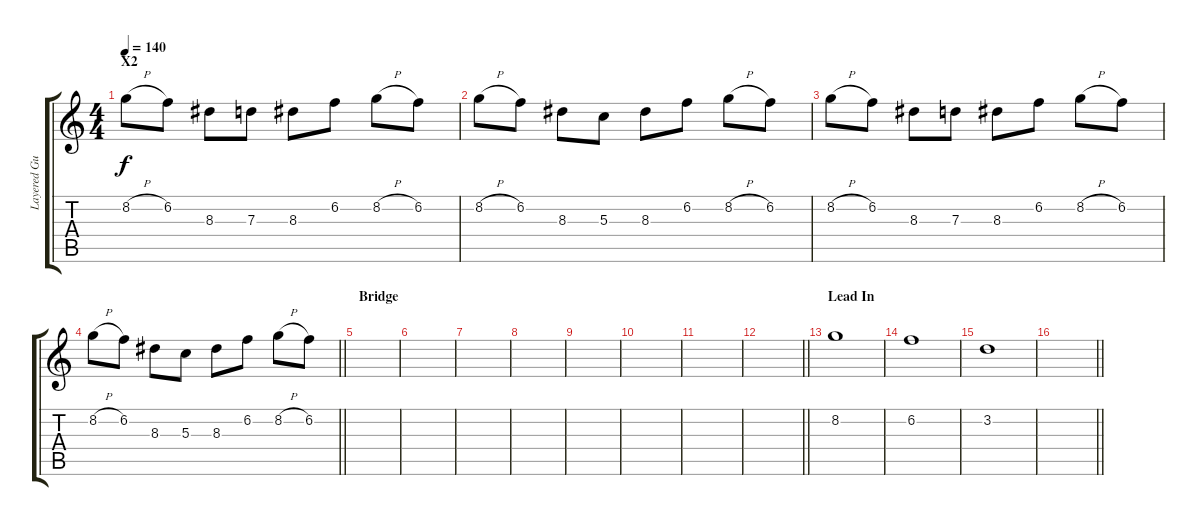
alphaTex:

\track ("Layered Guitar" "Layered Gu") {instrument distortionguitar}
\staff {score tabs}
\tuning (E4 B3 G3 D3 A2 E2) {hide}
\ts (4 4)
\section ("" "X2")
\tempo 140
\clef g2
\ks c
8.2{h}.8{dy f} 6.2.8 8.3.8 7.3.8 8.3.8 6.2.8 8.2{h}.8 6.2.8 |
8.2{h}.8 6.2.8 8.3.8 5.3.8 8.3.8 6.2.8 8.2{h}.8 6.2.8 |
8.2{h}.8 6.2.8 8.3.8 7.3.8 8.3.8 6.2.8 8.2{h}.8 6.2.8 |
\barLineRight lightlight
8.2{h}.8 6.2.8 8.3.8 5.3.8 8.3.8 6.2.8 8.2{h}.8 6.2.8 |
\section ("" "Bridge")
|
|
|
|
|
|
|
\barLineRight lightlight
|
\section ("" "Lead In")
8.2.1{volume 2} |
6.2.1 |
3.2.1 |
\barLineRight lightlight
